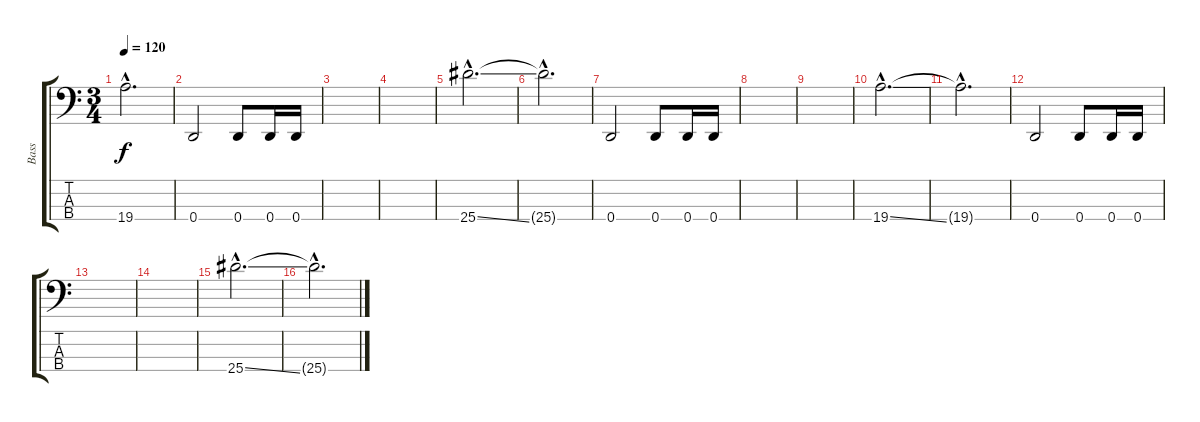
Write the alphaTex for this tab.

\track ("Bass" "Bass") {instrument slapbass2}
\staff {score tabs}
\tuning (G2 D2 A1 D1) {hide}
\ts (3 4)
\tempo 120
\clef f4
\ks c
19.4{hac t}.2{d dy f} |
0.4.2 0.4.8 0.4.16 0.4.16 |
|
|
25.4{ss hac}.2{d} |
25.4{hac t}.2{d} |
0.4.2 0.4.8 0.4.16 0.4.16 |
|
|
19.4{ss hac}.2{d} |
19.4{hac t}.2{d} |
0.4.2 0.4.8 0.4.16 0.4.16 |
|
|
25.4{ss hac}.2{d} |
25.4{hac t}.2{d}
